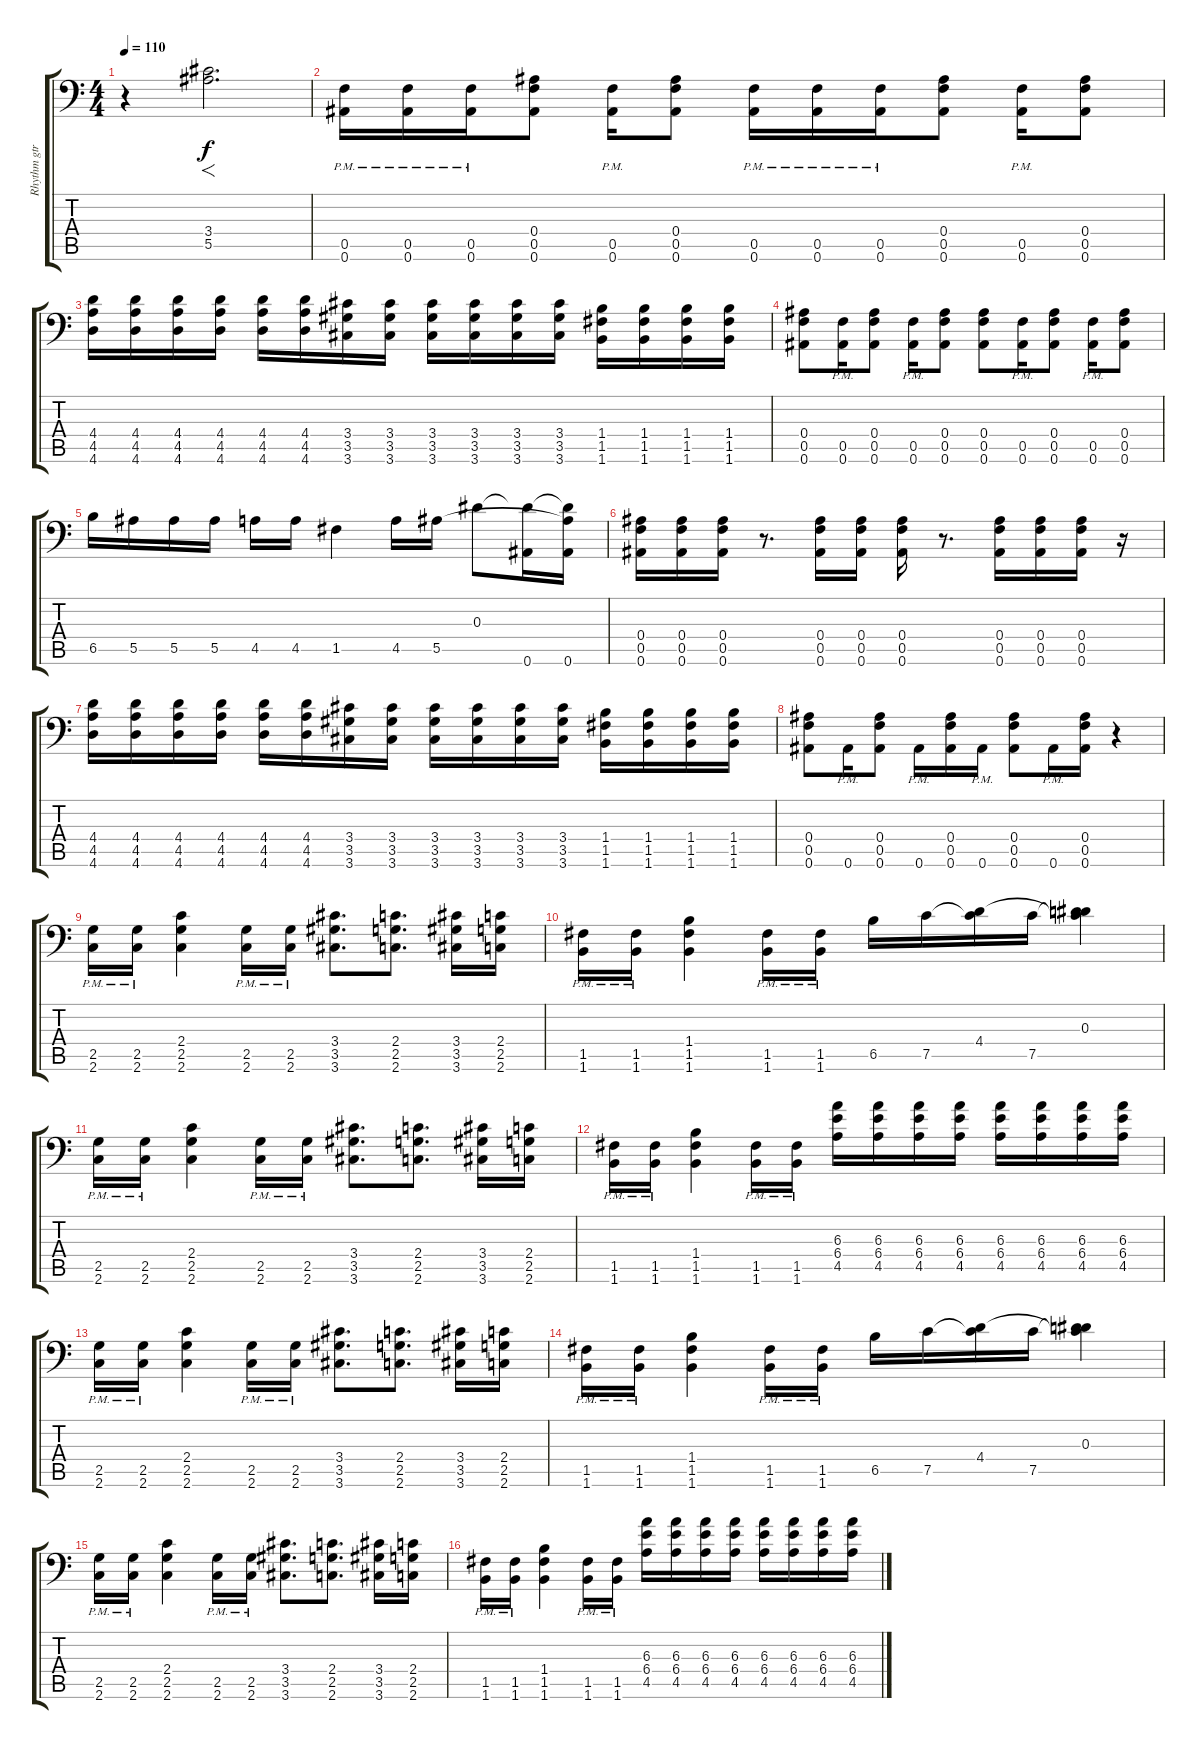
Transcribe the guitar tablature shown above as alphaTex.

\track ("Rhythm gtr" "Rhythm gtr") {instrument distortionguitar}
\staff {score tabs}
\tuning (C4 G3 Eb3 Bb2 F2 Bb1) {hide}
\ts (4 4)
\tempo 110
\clef f4
\ks c
r.4{dy f} (3.4 5.5).2{f d} |
(0.5{pm} 0.6{pm}).16 (0.5{pm} 0.6{pm}).16 (0.5{pm} 0.6{pm}).16 (0.4 0.5 0.6).8 (0.5{pm} 0.6{pm}).16 (0.4 0.5 0.6).8 (0.5{pm} 0.6{pm}).16 (0.5{pm} 0.6{pm}).16 (0.5{pm} 0.6{pm}).16 (0.4 0.5 0.6).8 (0.5{pm} 0.6{pm}).16 (0.4 0.5 0.6).8 |
(4.4 4.5 4.6).16 (4.4 4.5 4.6).16 (4.4 4.5 4.6).16 (4.4 4.5 4.6).16 (4.4 4.5 4.6).16 (4.4 4.5 4.6).16 (3.4 3.5 3.6).16 (3.4 3.5 3.6).16 (3.4 3.5 3.6).16 (3.4 3.5 3.6).16 (3.4 3.5 3.6).16 (3.4 3.5 3.6).16 (1.4 1.5 1.6).16 (1.4 1.5 1.6).16 (1.4 1.5 1.6).16 (1.4 1.5 1.6).16 |
(0.4 0.5 0.6).8 (0.5{pm} 0.6{pm}).16 (0.4 0.5 0.6).8 (0.5{pm} 0.6{pm}).16 (0.4 0.5 0.6).8 (0.4 0.5 0.6).8 (0.5{pm} 0.6{pm}).16 (0.4 0.5 0.6).8 (0.5{pm} 0.6{pm}).16 (0.4 0.5 0.6).8 |
6.5.16 5.5.16 5.5.16 5.5.16 4.5.16 4.5.16 1.5.4 4.5.16 5.5.16 0.3.8 (0.3{t} 0.6).16 (0.3{t} 5.5{t} 0.6).16 |
(0.4 0.5 0.6).16 (0.4 0.5 0.6).16 (0.4 0.5 0.6).16 r.8{d} (0.4 0.5 0.6).16 (0.4 0.5 0.6).16 (0.4 0.5 0.6).16 r.8{d} (0.4 0.5 0.6).16 (0.4 0.5 0.6).16 (0.4 0.5 0.6).16 r.16 |
(4.4 4.5 4.6).16 (4.4 4.5 4.6).16 (4.4 4.5 4.6).16 (4.4 4.5 4.6).16 (4.4 4.5 4.6).16 (4.4 4.5 4.6).16 (3.4 3.5 3.6).16 (3.4 3.5 3.6).16 (3.4 3.5 3.6).16 (3.4 3.5 3.6).16 (3.4 3.5 3.6).16 (3.4 3.5 3.6).16 (1.4 1.5 1.6).16 (1.4 1.5 1.6).16 (1.4 1.5 1.6).16 (1.4 1.5 1.6).16 |
(0.4 0.5 0.6).8 0.6{pm}.16 (0.4 0.5 0.6).8 0.6{pm}.16 (0.4 0.5 0.6).16 0.6{pm}.16 (0.4 0.5 0.6).8 0.6{pm}.16 (0.4 0.5 0.6).16 r.4 |
(2.5{pm} 2.6{pm}).16 (2.5{pm} 2.6{pm}).16 (2.4 2.5 2.6).4 (2.5{pm} 2.6{pm}).16 (2.5{pm} 2.6{pm}).16 (3.4 3.5 3.6).8{d} (2.4 2.5 2.6).8{d} (3.4 3.5 3.6).16 (2.4 2.5 2.6).16 |
(1.5{pm} 1.6{pm}).16 (1.5{pm} 1.6{pm}).16 (1.4 1.5 1.6).4 (1.5{pm} 1.6{pm}).16 (1.5{pm} 1.6{pm}).16 6.5.16 7.5.16 (4.4 7.5{t}).16 7.5.16 (0.3 4.4{t} 7.5{t}).4 |
(2.5{pm} 2.6{pm}).16 (2.5{pm} 2.6{pm}).16 (2.4 2.5 2.6).4 (2.5{pm} 2.6{pm}).16 (2.5{pm} 2.6{pm}).16 (3.4 3.5 3.6).8{d} (2.4 2.5 2.6).8{d} (3.4 3.5 3.6).16 (2.4 2.5 2.6).16 |
(1.5{pm} 1.6{pm}).16 (1.5{pm} 1.6{pm}).16 (1.4 1.5 1.6).4 (1.5{pm} 1.6{pm}).16 (1.5{pm} 1.6{pm}).16 (6.3 6.4 4.5).16 (6.3 6.4 4.5).16 (6.3 6.4 4.5).16 (6.3 6.4 4.5).16 (6.3 6.4 4.5).16 (6.3 6.4 4.5).16 (6.3 6.4 4.5).16 (6.3 6.4 4.5).16 |
(2.5{pm} 2.6{pm}).16 (2.5{pm} 2.6{pm}).16 (2.4 2.5 2.6).4 (2.5{pm} 2.6{pm}).16 (2.5{pm} 2.6{pm}).16 (3.4 3.5 3.6).8{d} (2.4 2.5 2.6).8{d} (3.4 3.5 3.6).16 (2.4 2.5 2.6).16 |
(1.5{pm} 1.6{pm}).16 (1.5{pm} 1.6{pm}).16 (1.4 1.5 1.6).4 (1.5{pm} 1.6{pm}).16 (1.5{pm} 1.6{pm}).16 6.5.16 7.5.16 (4.4 7.5{t}).16 7.5.16 (0.3 4.4{t} 7.5{t}).4 |
(2.5{pm} 2.6{pm}).16 (2.5{pm} 2.6{pm}).16 (2.4 2.5 2.6).4 (2.5{pm} 2.6{pm}).16 (2.5{pm} 2.6{pm}).16 (3.4 3.5 3.6).8{d} (2.4 2.5 2.6).8{d} (3.4 3.5 3.6).16 (2.4 2.5 2.6).16 |
(1.5{pm} 1.6{pm}).16 (1.5{pm} 1.6{pm}).16 (1.4 1.5 1.6).4 (1.5{pm} 1.6{pm}).16 (1.5{pm} 1.6{pm}).16 (6.3 6.4 4.5).16 (6.3 6.4 4.5).16 (6.3 6.4 4.5).16 (6.3 6.4 4.5).16 (6.3 6.4 4.5).16 (6.3 6.4 4.5).16 (6.3 6.4 4.5).16 (6.3 6.4 4.5).16
